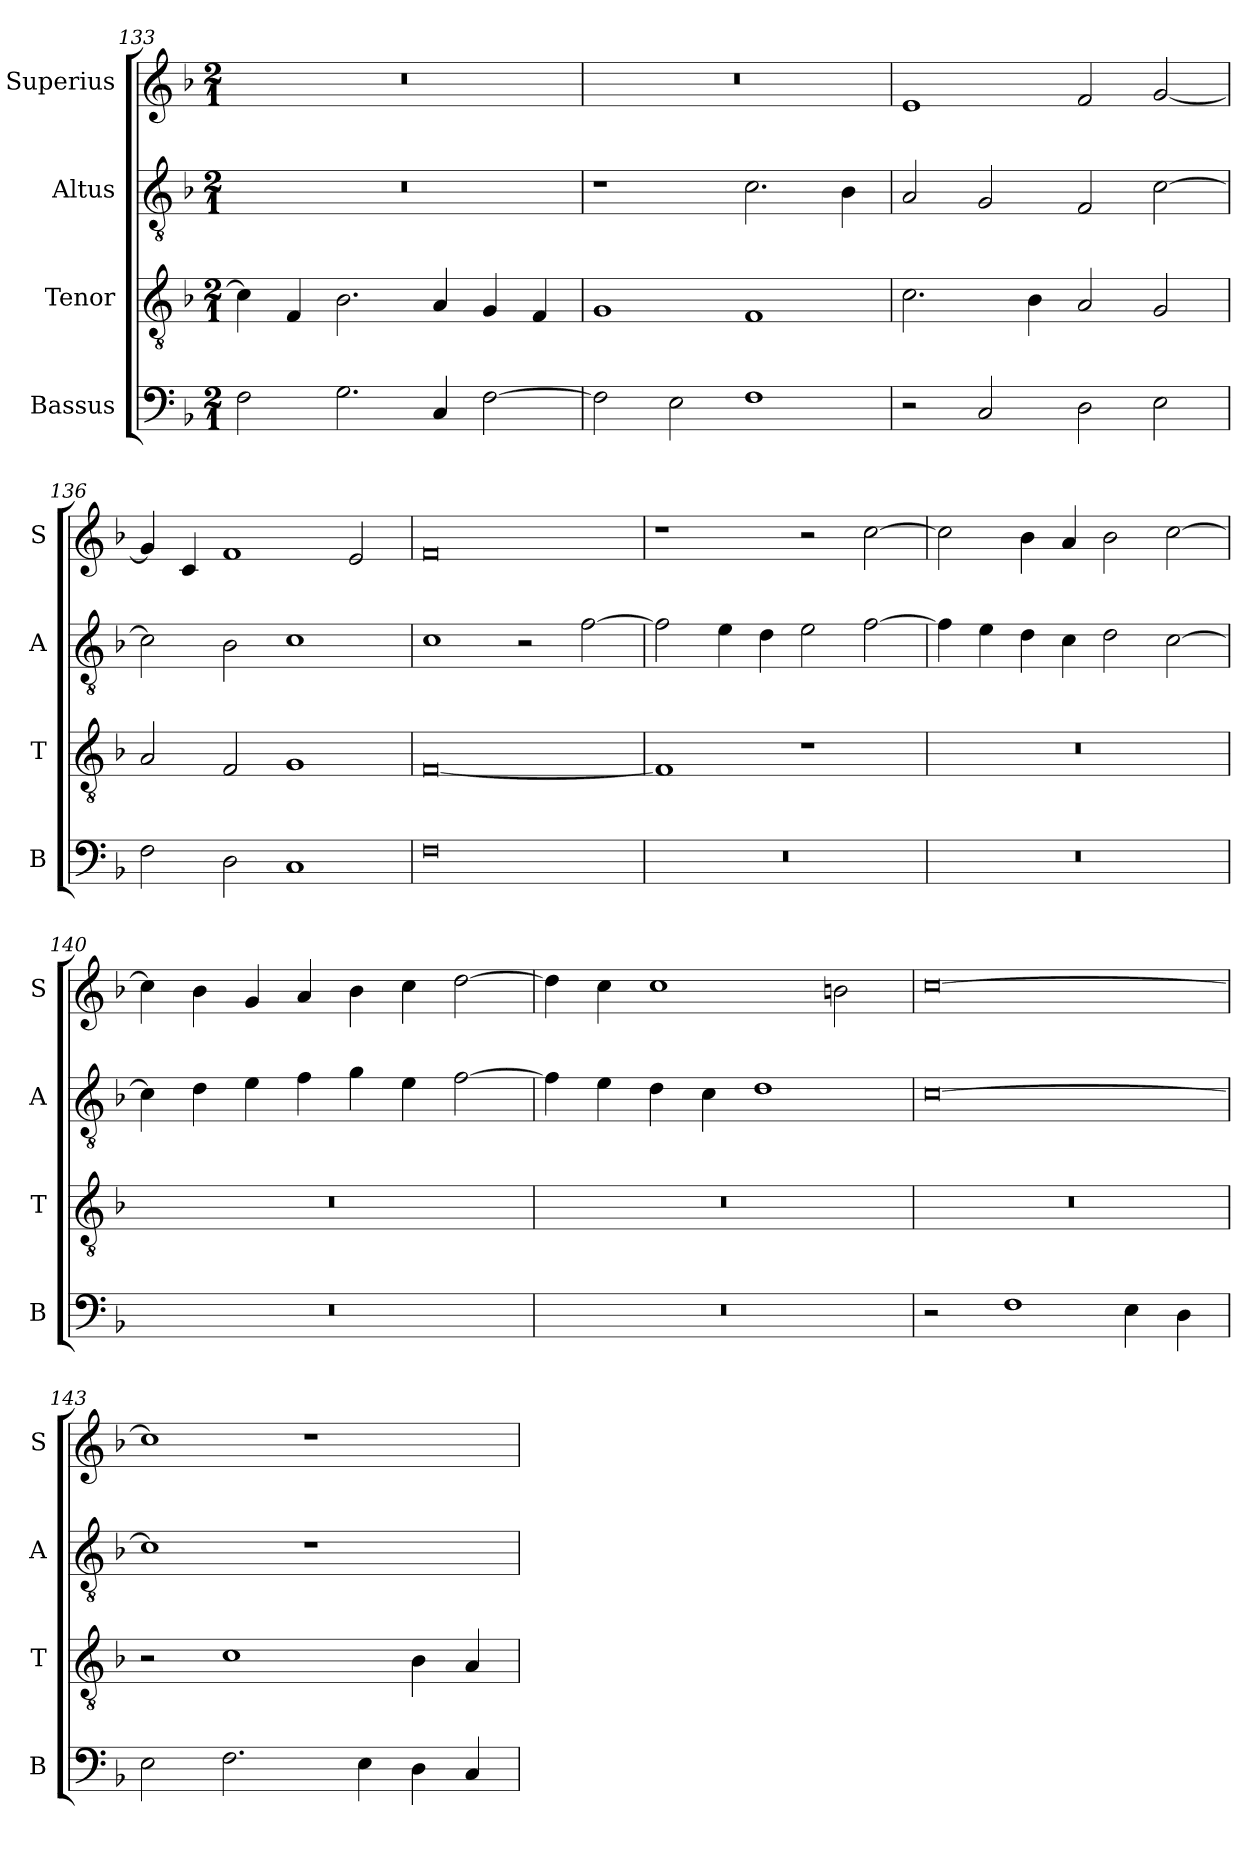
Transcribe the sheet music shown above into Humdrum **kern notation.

**kern	**kern	**kern	**kern
*part4	*part3	*part2	*part1
*staff4	*staff3	*staff2	*staff1
*I"Bassus	*I"Tenor	*I"Altus	*I"Superius
*I'B	*I'T	*I'A	*I'S
*clefF4	*clefGv2	*clefGv2	*clefG2
*k[b-]	*k[b-]	*k[b-]	*k[b-]
*F:	*F:	*F:	*F:
*M2/1	*M2/1	*M2/1	*M2/1
=133	=133	=133	=133
2F	4c]	0r	0r
.	4F	.	.
2.G	2.B-	.	.
4C	4A	.	.
[2F	4G	.	.
.	4F	.	.
=134	=134	=134	=134
2F]	1G	1r	0r
2E	.	.	.
1F	1F	2.c	.
.	.	4B-	.
=135	=135	=135	=135
2r	2.c	2A	1e
2C	.	2G	.
.	4B-	.	.
2D	2A	2F	2f
2E	2G	[2c	[2g
=136	=136	=136	=136
2F	2A	2c]	4g]
.	.	.	4c
2D	2F	2B-	1f
1C	1G	1c	.
.	.	.	2e
=137	=137	=137	=137
0F	[0F	1c	0f
.	.	2r	.
.	.	[2f	.
=138	=138	=138	=138
0r	1F]	2f]	1r
.	.	4e	.
.	.	4d	.
.	1r	2e	2r
.	.	[2f	[2cc
=139	=139	=139	=139
0r	0r	4f]	2cc]
.	.	4e	.
.	.	4d	4b-
.	.	4c	4a
.	.	2d	2b-
.	.	[2c	[2cc
=140	=140	=140	=140
0r	0r	4c]	4cc]
.	.	4d	4b-
.	.	4e	4g
.	.	4f	4a
.	.	4g	4b-
.	.	4e	4cc
.	.	[2f	[2dd
=141	=141	=141	=141
0r	0r	4f]	4dd]
.	.	4e	4cc
.	.	4d	1cc
.	.	4c	.
.	.	1d	.
.	.	.	2bn
=142	=142	=142	=142
2r	0r	[0c	[0cc
1F	.	.	.
4E	.	.	.
4D	.	.	.
=143	=143	=143	=143
2E	2r	1c]	1cc]
2.F	1c	.	.
.	.	1r	1r
4E	.	.	.
4D	4B-	.	.
4C	4A	.	.
=	=	=	=
*-	*-	*-	*-
